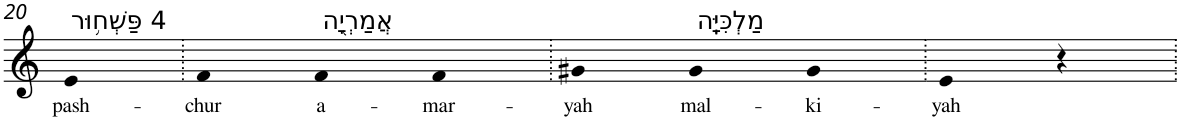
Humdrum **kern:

**kern	**text
*part1	*part1
*staff1	*staff1
*I"Piano	*
*I'Pno	*
!!LO:PB:g=z
*clefG2	*
*k[]	*
=20	=20
!LO:TX:a:t=4 פַּשְׁח֥וּר	!
!	!LO:LY:b
4e	pash-
=21.	=21.
!	!LO:LY:b
4f	-chur
!LO:TX:a:t=אֲמַרְיָ֖ה	!
!	!LO:LY:b
4f	a-
!	!LO:LY:b
4f	-mar-
=22.	=22.
!	!LO:LY:b
4g#X	-yah
!LO:TX:a:t=מַלְכִּיָּֽה	!
!	!LO:LY:b
4g#	mal-
!	!LO:LY:b
4g#	-ki-
=23.	=23.
!	!LO:LY:b
4e	-yah
4r	.
=.	=.
*-	*-
